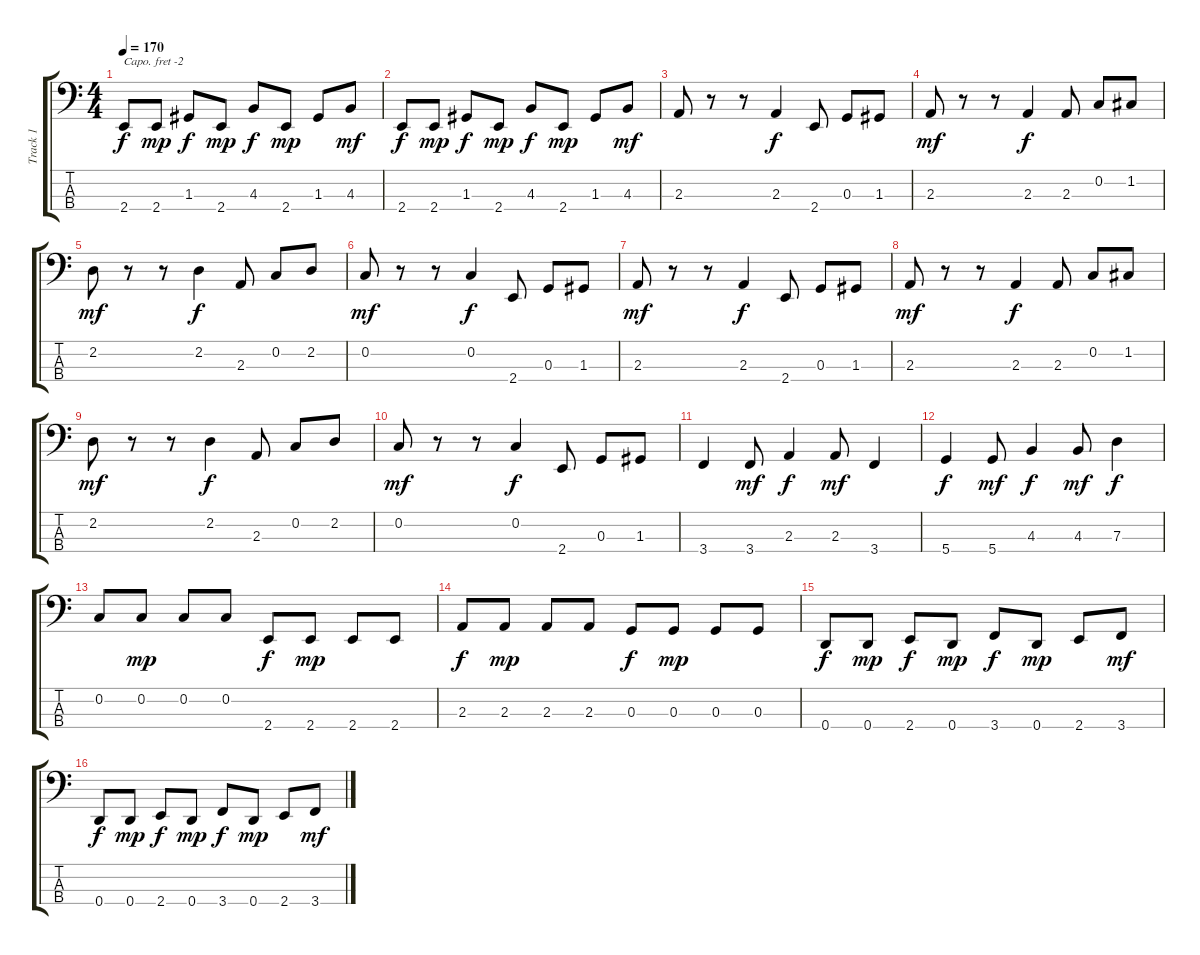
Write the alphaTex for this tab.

\track ("Track 1" "Track 1") {instrument electricbasspick}
\staff {score tabs}
\capo -2
\tuning (G2 D2 A1 E1) {hide}
\ts (4 4)
\tempo 170
\clef f4
\ks c
2.4.8{dy f} 2.4.8{dy mp} 1.3.8{dy f} 2.4.8{dy mp} 4.3.8{dy f} 2.4.8{dy mp} 1.3.8 4.3.8{dy mf} |
2.4.8{dy f} 2.4.8{dy mp} 1.3.8{dy f} 2.4.8{dy mp} 4.3.8{dy f} 2.4.8{dy mp} 1.3.8 4.3.8{dy mf} |
2.3.8 r.8 r.8 2.3.4{dy f} 2.4.8 0.3.8 1.3.8 |
2.3.8{dy mf} r.8 r.8 2.3.4{dy f} 2.3.8 0.2.8 1.2.8 |
2.2.8{dy mf} r.8 r.8 2.2.4{dy f} 2.3.8 0.2.8 2.2.8 |
0.2.8{dy mf} r.8 r.8 0.2.4{dy f} 2.4.8 0.3.8 1.3.8 |
2.3.8{dy mf} r.8 r.8 2.3.4{dy f} 2.4.8 0.3.8 1.3.8 |
2.3.8{dy mf} r.8 r.8 2.3.4{dy f} 2.3.8 0.2.8 1.2.8 |
2.2.8{dy mf} r.8 r.8 2.2.4{dy f} 2.3.8 0.2.8 2.2.8 |
0.2.8{dy mf} r.8 r.8 0.2.4{dy f} 2.4.8 0.3.8 1.3.8 |
3.4.4 3.4.8{dy mf} 2.3.4{dy f} 2.3.8{dy mf} 3.4.4 |
5.4.4{dy f} 5.4.8{dy mf} 4.3.4{dy f} 4.3.8{dy mf} 7.3.4{dy f} |
0.2.8 0.2.8{dy mp} 0.2.8 0.2.8 2.4.8{dy f} 2.4.8{dy mp} 2.4.8 2.4.8 |
2.3.8{dy f} 2.3.8{dy mp} 2.3.8 2.3.8 0.3.8{dy f} 0.3.8{dy mp} 0.3.8 0.3.8 |
0.4.8{dy f} 0.4.8{dy mp} 2.4.8{dy f} 0.4.8{dy mp} 3.4.8{dy f} 0.4.8{dy mp} 2.4.8 3.4.8{dy mf} |
0.4.8{dy f} 0.4.8{dy mp} 2.4.8{dy f} 0.4.8{dy mp} 3.4.8{dy f} 0.4.8{dy mp} 2.4.8 3.4.8{dy mf}
